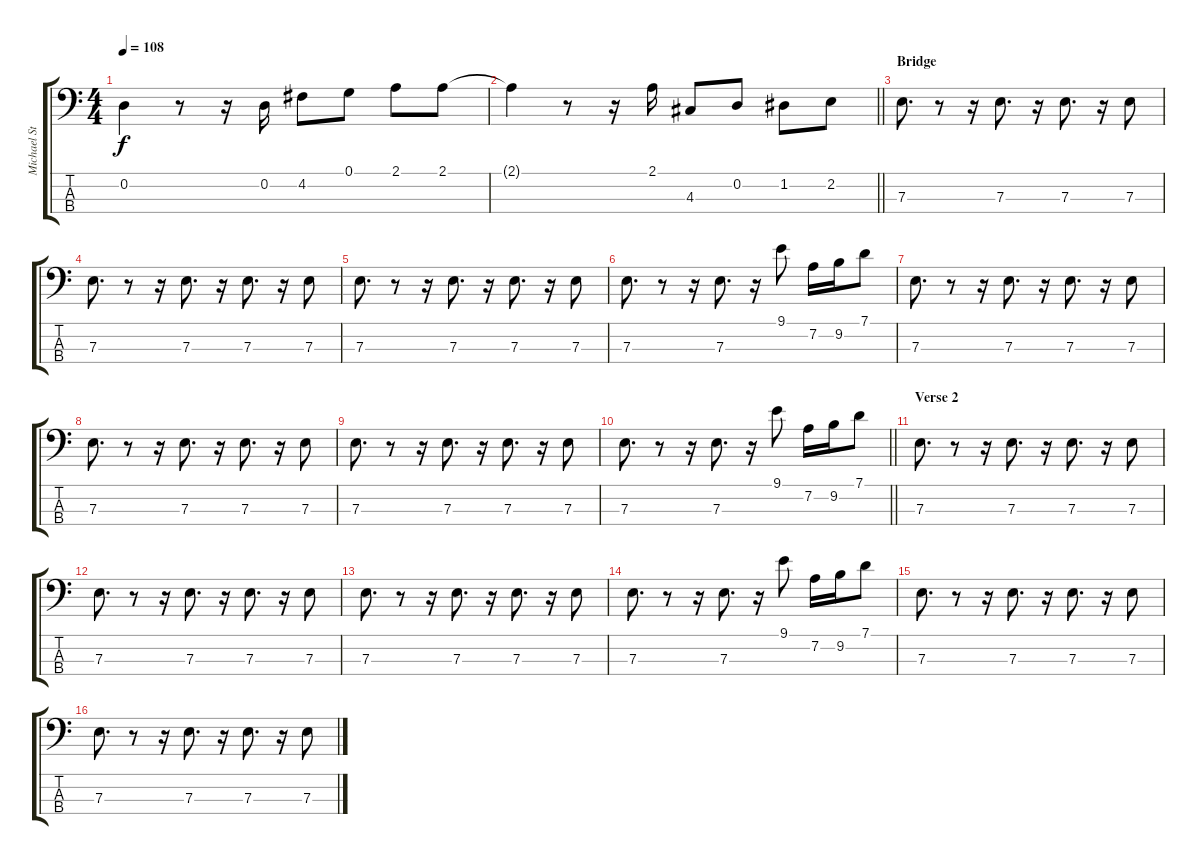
\track ("Michael Starr- Bass" "Michael St") {instrument electricbassfinger}
\staff {score tabs}
\tuning (G2 D2 A1 E1) {hide}
\ts (4 4)
\tempo 108
\clef f4
\ks c
0.2{t}.4{dy f} r.8 r.16 0.2.16 4.2.8 0.1.8 2.1.8 2.1.8 |
\barLineRight lightlight
2.1{t}.4 r.8 r.16 2.1.16 4.3.8 0.2.8 1.2.8 2.2.8 |
\section ("" "Bridge")
7.3.8{d} r.8 r.16 7.3.8{d} r.16 7.3.8{d} r.16 7.3.8 |
7.3.8{d} r.8 r.16 7.3.8{d} r.16 7.3.8{d} r.16 7.3.8 |
7.3.8{d} r.8 r.16 7.3.8{d} r.16 7.3.8{d} r.16 7.3.8 |
7.3.8{d} r.8 r.16 7.3.8{d} r.16 9.1.8 7.2.16 9.2.16 7.1.8 |
7.3.8{d} r.8 r.16 7.3.8{d} r.16 7.3.8{d} r.16 7.3.8 |
7.3.8{d} r.8 r.16 7.3.8{d} r.16 7.3.8{d} r.16 7.3.8 |
7.3.8{d} r.8 r.16 7.3.8{d} r.16 7.3.8{d} r.16 7.3.8 |
\barLineRight lightlight
7.3.8{d} r.8 r.16 7.3.8{d} r.16 9.1.8 7.2.16 9.2.16 7.1.8 |
\section ("" "Verse 2")
7.3.8{d} r.8 r.16 7.3.8{d} r.16 7.3.8{d} r.16 7.3.8 |
7.3.8{d} r.8 r.16 7.3.8{d} r.16 7.3.8{d} r.16 7.3.8 |
7.3.8{d} r.8 r.16 7.3.8{d} r.16 7.3.8{d} r.16 7.3.8 |
7.3.8{d} r.8 r.16 7.3.8{d} r.16 9.1.8 7.2.16 9.2.16 7.1.8 |
7.3.8{d} r.8 r.16 7.3.8{d} r.16 7.3.8{d} r.16 7.3.8 |
7.3.8{d} r.8 r.16 7.3.8{d} r.16 7.3.8{d} r.16 7.3.8
